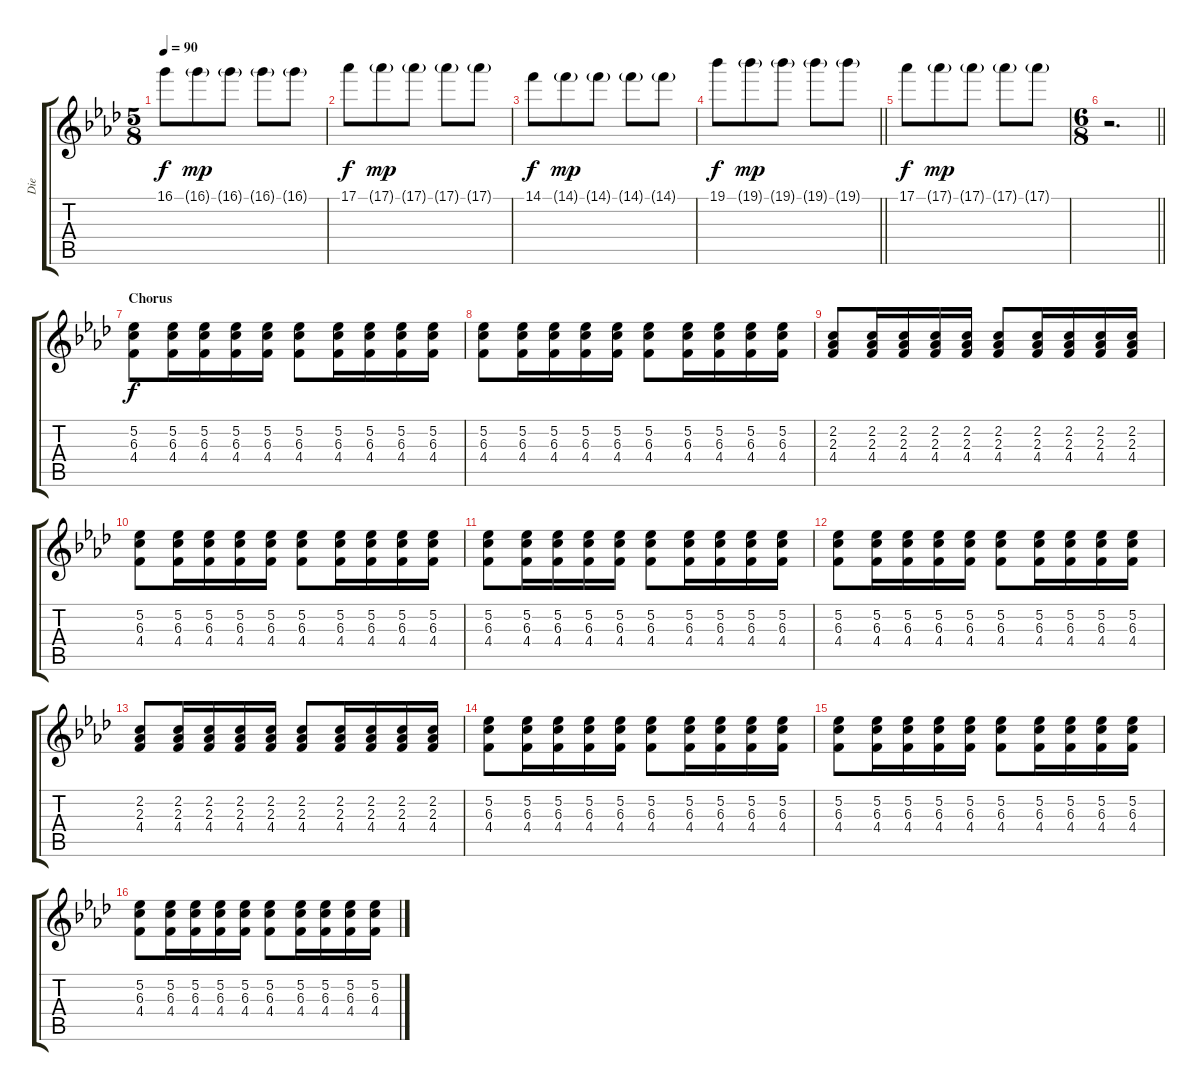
\track ("Die" "Die") {instrument electricguitarclean}
\staff {score tabs}
\tuning (Eb4 Bb3 Gb3 Db3 Ab2 Db2) {hide}
\ts (5 8)
\tempo 90
\clef g2
\ks fminor
16.1.8{dy f} 16.1{g}.8{dy mp} 16.1{g}.8 16.1{g}.8 16.1{g}.8 |
17.1.8{dy f} 17.1{g}.8{dy mp} 17.1{g}.8 17.1{g}.8 17.1{g}.8 |
14.1.8{dy f} 14.1{g}.8{dy mp} 14.1{g}.8 14.1{g}.8 14.1{g}.8 |
\barLineRight lightlight
19.1.8{dy f} 19.1{g}.8{dy mp} 19.1{g}.8 19.1{g}.8 19.1{g}.8 |
17.1.8{dy f} 17.1{g}.8{dy mp} 17.1{g}.8 17.1{g}.8 17.1{g}.8 |
\ts (6 8)
\barLineRight lightlight
r.2{d} |
\section ("" "Chorus")
(5.2 6.3 4.4).8{dy f} (5.2 6.3 4.4).16 (5.2 6.3 4.4).16 (5.2 6.3 4.4).16 (5.2 6.3 4.4).16 (5.2 6.3 4.4).8 (5.2 6.3 4.4).16 (5.2 6.3 4.4).16 (5.2 6.3 4.4).16 (5.2 6.3 4.4).16 |
(5.2 6.3 4.4).8 (5.2 6.3 4.4).16 (5.2 6.3 4.4).16 (5.2 6.3 4.4).16 (5.2 6.3 4.4).16 (5.2 6.3 4.4).8 (5.2 6.3 4.4).16 (5.2 6.3 4.4).16 (5.2 6.3 4.4).16 (5.2 6.3 4.4).16 |
(2.2 2.3 4.4).8 (2.2 2.3 4.4).16 (2.2 2.3 4.4).16 (2.2 2.3 4.4).16 (2.2 2.3 4.4).16 (2.2 2.3 4.4).8 (2.2 2.3 4.4).16 (2.2 2.3 4.4).16 (2.2 2.3 4.4).16 (2.2 2.3 4.4).16 |
(5.2 6.3 4.4).8 (5.2 6.3 4.4).16 (5.2 6.3 4.4).16 (5.2 6.3 4.4).16 (5.2 6.3 4.4).16 (5.2 6.3 4.4).8 (5.2 6.3 4.4).16 (5.2 6.3 4.4).16 (5.2 6.3 4.4).16 (5.2 6.3 4.4).16 |
(5.2 6.3 4.4).8 (5.2 6.3 4.4).16 (5.2 6.3 4.4).16 (5.2 6.3 4.4).16 (5.2 6.3 4.4).16 (5.2 6.3 4.4).8 (5.2 6.3 4.4).16 (5.2 6.3 4.4).16 (5.2 6.3 4.4).16 (5.2 6.3 4.4).16 |
(5.2 6.3 4.4).8 (5.2 6.3 4.4).16 (5.2 6.3 4.4).16 (5.2 6.3 4.4).16 (5.2 6.3 4.4).16 (5.2 6.3 4.4).8 (5.2 6.3 4.4).16 (5.2 6.3 4.4).16 (5.2 6.3 4.4).16 (5.2 6.3 4.4).16 |
(2.2 2.3 4.4).8 (2.2 2.3 4.4).16 (2.2 2.3 4.4).16 (2.2 2.3 4.4).16 (2.2 2.3 4.4).16 (2.2 2.3 4.4).8 (2.2 2.3 4.4).16 (2.2 2.3 4.4).16 (2.2 2.3 4.4).16 (2.2 2.3 4.4).16 |
(5.2 6.3 4.4).8 (5.2 6.3 4.4).16 (5.2 6.3 4.4).16 (5.2 6.3 4.4).16 (5.2 6.3 4.4).16 (5.2 6.3 4.4).8 (5.2 6.3 4.4).16 (5.2 6.3 4.4).16 (5.2 6.3 4.4).16 (5.2 6.3 4.4).16 |
(5.2 6.3 4.4).8 (5.2 6.3 4.4).16 (5.2 6.3 4.4).16 (5.2 6.3 4.4).16 (5.2 6.3 4.4).16 (5.2 6.3 4.4).8 (5.2 6.3 4.4).16 (5.2 6.3 4.4).16 (5.2 6.3 4.4).16 (5.2 6.3 4.4).16 |
(5.2 6.3 4.4).8 (5.2 6.3 4.4).16 (5.2 6.3 4.4).16 (5.2 6.3 4.4).16 (5.2 6.3 4.4).16 (5.2 6.3 4.4).8 (5.2 6.3 4.4).16 (5.2 6.3 4.4).16 (5.2 6.3 4.4).16 (5.2 6.3 4.4).16
